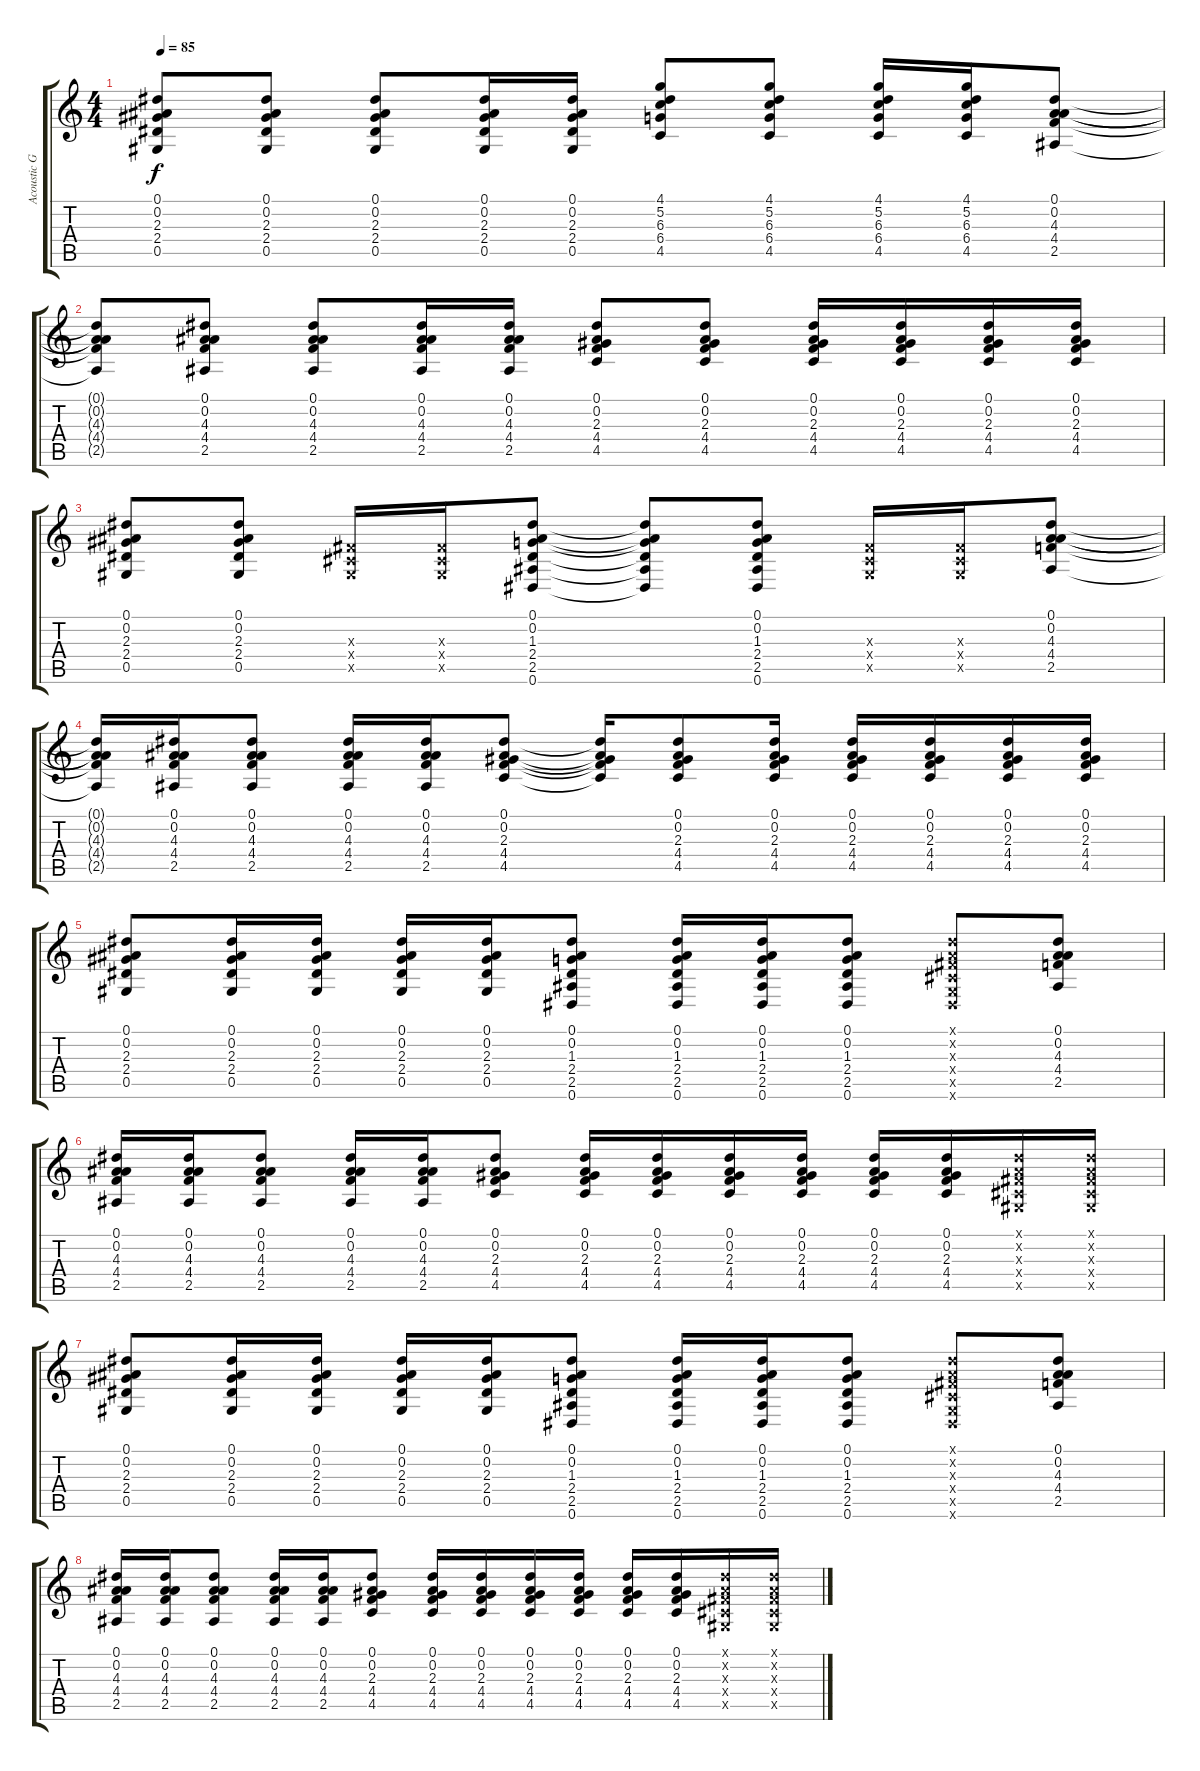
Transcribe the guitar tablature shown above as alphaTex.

\track ("Acoustic Guitar" "Acoustic G") {instrument acousticguitarsteel}
\staff {score tabs}
\tuning (Eb4 Bb3 Gb3 Db3 Ab2 Eb2) {hide}
\ts (4 4)
\tempo 85
\clef g2
\ks c
(0.1 0.2 2.3 2.4 0.5).8{dy f} (0.1 0.2 2.3 2.4 0.5).8 (0.1 0.2 2.3 2.4 0.5).8 (0.1 0.2 2.3 2.4 0.5).16 (0.1 0.2 2.3 2.4 0.5).16 (4.1 5.2 6.3 6.4 4.5).8 (4.1 5.2 6.3 6.4 4.5).8 (4.1 5.2 6.3 6.4 4.5).16 (4.1 5.2 6.3 6.4 4.5).16 (0.1 0.2 4.3 4.4 2.5).8 |
(0.1{t} 0.2{t} 4.3{t} 4.4{t} 2.5{t}).8 (0.1 0.2 4.3 4.4 2.5).8 (0.1 0.2 4.3 4.4 2.5).8 (0.1 0.2 4.3 4.4 2.5).16 (0.1 0.2 4.3 4.4 2.5).16 (0.1 0.2 2.3 4.4 4.5).8 (0.1 0.2 2.3 4.4 4.5).8 (0.1 0.2 2.3 4.4 4.5).16 (0.1 0.2 2.3 4.4 4.5).16 (0.1 0.2 2.3 4.4 4.5).16 (0.1 0.2 2.3 4.4 4.5).16 |
(0.1 0.2 2.3 2.4 0.5).8 (0.1 0.2 2.3 2.4 0.5).8 (0.3{x} 0.4{x} 0.5{x}).16 (0.3{x} 0.4{x} 0.5{x}).16 (0.1 0.2 1.3 2.4 2.5 0.6).8 (0.1{t} 0.2{t} 1.3{t} 2.4{t} 2.5{t} 0.6{t}).8 (0.1 0.2 1.3 2.4 2.5 0.6).8 (0.3{x} 0.4{x} 0.5{x}).16 (0.3{x} 0.4{x} 0.5{x}).16 (0.1 0.2 4.3 4.4 2.5).8 |
(0.1{t} 0.2{t} 4.3{t} 4.4{t} 2.5{t}).16 (0.1 0.2 4.3 4.4 2.5).16 (0.1 0.2 4.3 4.4 2.5).8 (0.1 0.2 4.3 4.4 2.5).16 (0.1 0.2 4.3 4.4 2.5).16 (0.1 0.2 2.3 4.4 4.5).8 (0.1{t} 0.2{t} 2.3{t} 4.4{t} 4.5{t}).16 (0.1 0.2 2.3 4.4 4.5).8 (0.1 0.2 2.3 4.4 4.5).16 (0.1 0.2 2.3 4.4 4.5).16 (0.1 0.2 2.3 4.4 4.5).16 (0.1 0.2 2.3 4.4 4.5).16 (0.1 0.2 2.3 4.4 4.5).16 |
(0.1 0.2 2.3 2.4 0.5).8 (0.1 0.2 2.3 2.4 0.5).16 (0.1 0.2 2.3 2.4 0.5).16 (0.1 0.2 2.3 2.4 0.5).16 (0.1 0.2 2.3 2.4 0.5).16 (0.1 0.2 1.3 2.4 2.5 0.6).8 (0.1 0.2 1.3 2.4 2.5 0.6).16 (0.1 0.2 1.3 2.4 2.5 0.6).16 (0.1 0.2 1.3 2.4 2.5 0.6).8 (0.1{x} 0.2{x} 0.3{x} 0.4{x} 0.5{x} 0.6{x}).8 (0.1 0.2 4.3 4.4 2.5).8 |
(0.1 0.2 4.3 4.4 2.5).16 (0.1 0.2 4.3 4.4 2.5).16 (0.1 0.2 4.3 4.4 2.5).8 (0.1 0.2 4.3 4.4 2.5).16 (0.1 0.2 4.3 4.4 2.5).16 (0.1 0.2 2.3 4.4 4.5).8 (0.1 0.2 2.3 4.4 4.5).16 (0.1 0.2 2.3 4.4 4.5).16 (0.1 0.2 2.3 4.4 4.5).16 (0.1 0.2 2.3 4.4 4.5).16 (0.1 0.2 2.3 4.4 4.5).16 (0.1 0.2 2.3 4.4 4.5).16 (0.1{x} 0.2{x} 0.3{x} 0.4{x} 0.5{x}).16 (0.1{x} 0.2{x} 0.3{x} 0.4{x} 0.5{x}).16 |
(0.1 0.2 2.3 2.4 0.5).8 (0.1 0.2 2.3 2.4 0.5).16 (0.1 0.2 2.3 2.4 0.5).16 (0.1 0.2 2.3 2.4 0.5).16 (0.1 0.2 2.3 2.4 0.5).16 (0.1 0.2 1.3 2.4 2.5 0.6).8 (0.1 0.2 1.3 2.4 2.5 0.6).16 (0.1 0.2 1.3 2.4 2.5 0.6).16 (0.1 0.2 1.3 2.4 2.5 0.6).8 (0.1{x} 0.2{x} 0.3{x} 0.4{x} 0.5{x} 0.6{x}).8 (0.1 0.2 4.3 4.4 2.5).8 |
(0.1 0.2 4.3 4.4 2.5).16 (0.1 0.2 4.3 4.4 2.5).16 (0.1 0.2 4.3 4.4 2.5).8 (0.1 0.2 4.3 4.4 2.5).16 (0.1 0.2 4.3 4.4 2.5).16 (0.1 0.2 2.3 4.4 4.5).8 (0.1 0.2 2.3 4.4 4.5).16 (0.1 0.2 2.3 4.4 4.5).16 (0.1 0.2 2.3 4.4 4.5).16 (0.1 0.2 2.3 4.4 4.5).16 (0.1 0.2 2.3 4.4 4.5).16 (0.1 0.2 2.3 4.4 4.5).16 (0.1{x} 0.2{x} 0.3{x} 0.4{x} 0.5{x}).16 (0.1{x} 0.2{x} 0.3{x} 0.4{x} 0.5{x}).16
